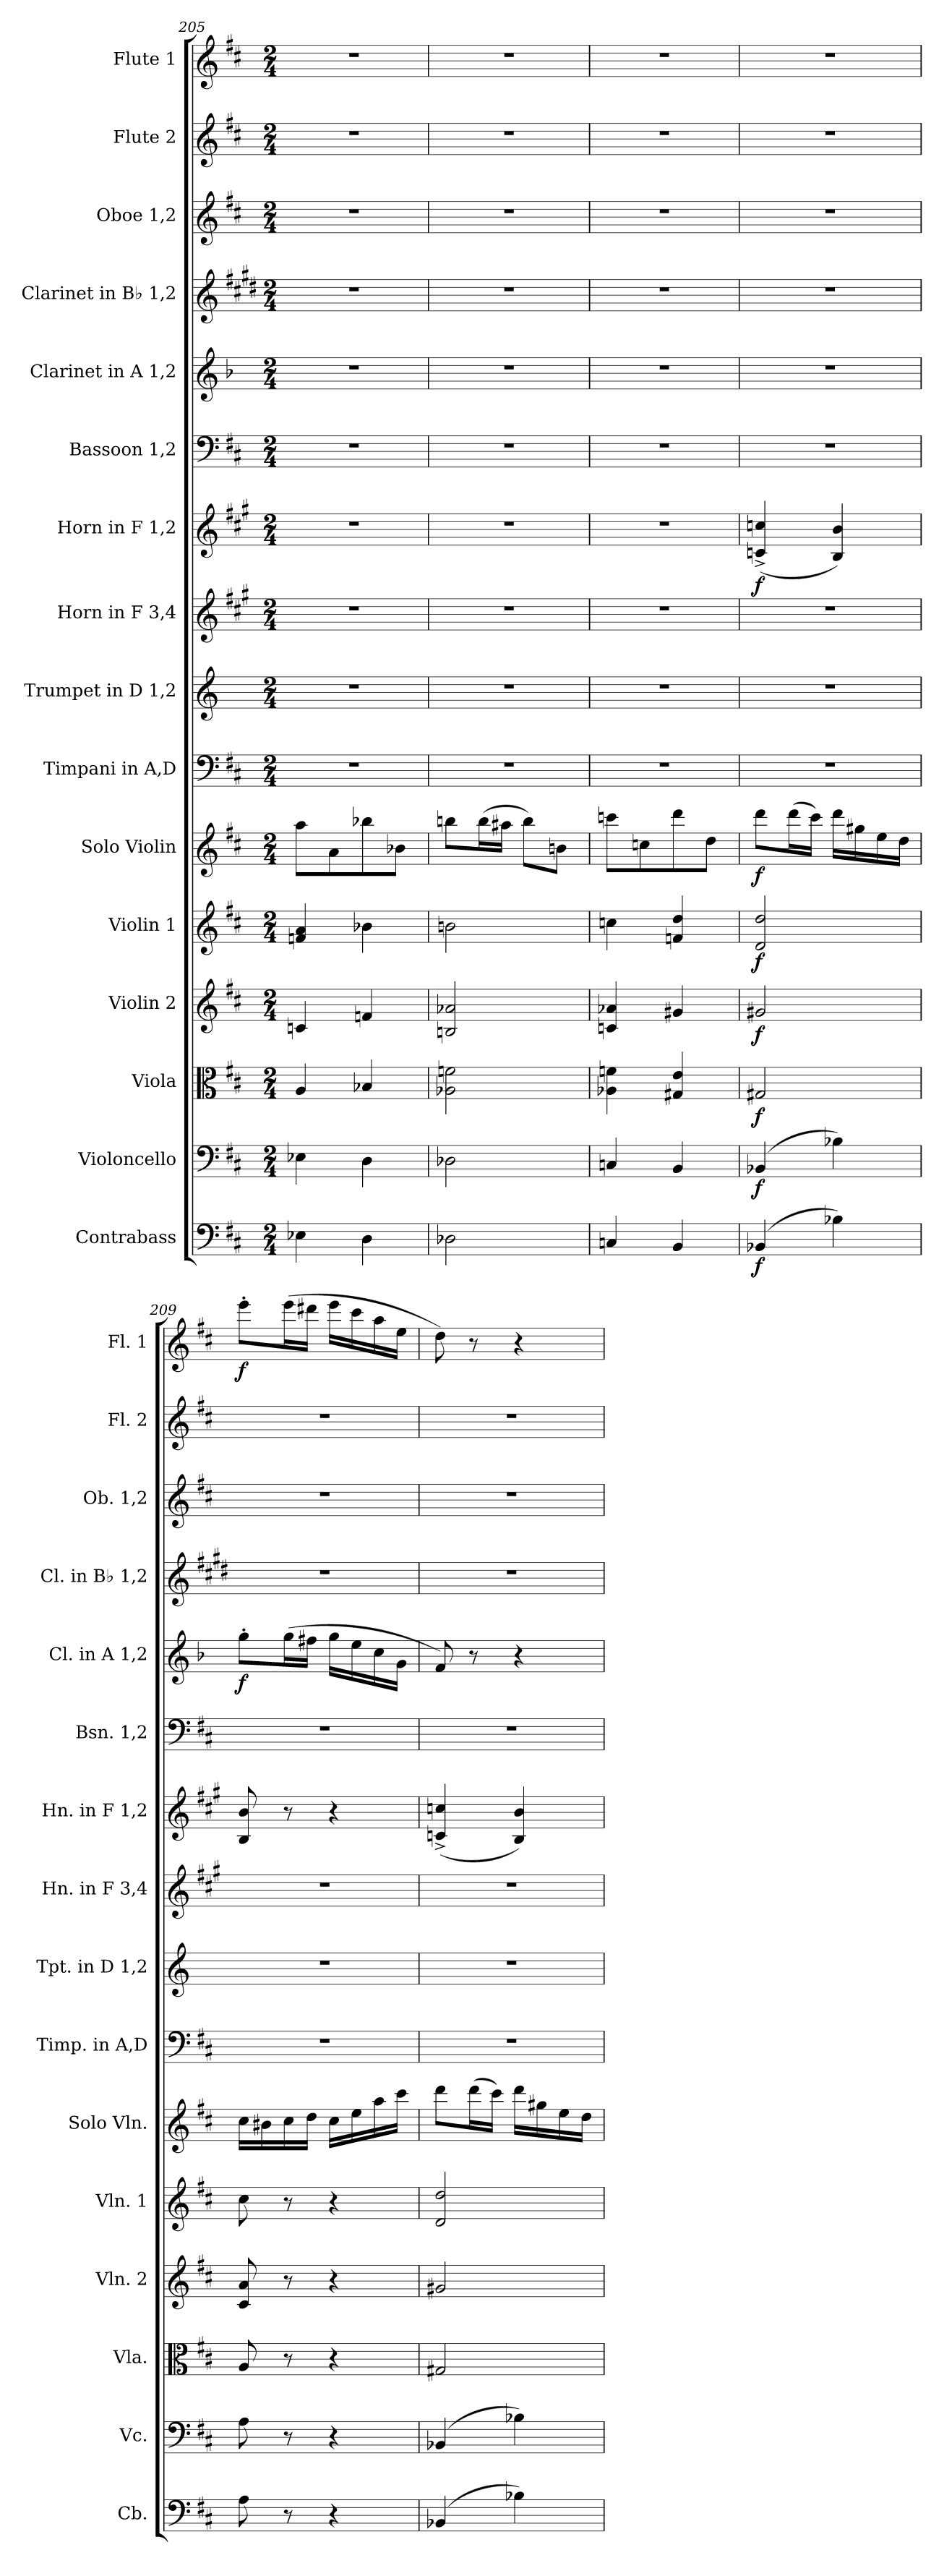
**kern	**dynam	**kern	**dynam	**kern	**dynam	**kern	**dynam	**kern	**dynam	**kern	**dynam	**kern	**kern	**kern	**kern	**dynam	**kern	**kern	**dynam	**kern	**kern	**kern	**kern	**dynam
*part16	*part16	*part15	*part15	*part14	*part14	*part13	*part13	*part12	*part12	*part11	*part11	*part10	*part9	*part8	*part7	*part7	*part6	*part5	*part5	*part4	*part3	*part2	*part1	*part1
*staff16	*staff16	*staff15	*staff15	*staff14	*staff14	*staff13	*staff13	*staff12	*staff12	*staff11	*staff11	*staff10	*staff9	*staff8	*staff7	*staff7	*staff6	*staff5	*staff5	*staff4	*staff3	*staff2	*staff1	*staff1
*I"Contrabass	*	*I"Violoncello	*	*I"Viola	*	*I"Violin 2	*	*I"Violin 1	*	*I"Solo Violin	*	*I"Timpani in A,D	*I"Trumpet in D 1,2	*I"Horn in F 3,4	*I"Horn in F 1,2	*	*I"Bassoon 1,2	*I"Clarinet in A 1,2	*	*I"Clarinet in B♭ 1,2	*I"Oboe 1,2	*I"Flute 2	*I"Flute 1	*
*I'Cb.	*	*I'Vc.	*	*I'Vla.	*	*I'Vln. 2	*	*I'Vln. 1	*	*I'Solo Vln.	*	*I'Timp. in A,D	*I'Tpt. in D 1,2	*I'Hn. in F 3,4	*I'Hn. in F 1,2	*	*I'Bsn. 1,2	*I'Cl. in A 1,2	*	*I'Cl. in B♭ 1,2	*I'Ob. 1,2	*I'Fl. 2	*I'Fl. 1	*
*clefF4	*	*clefF4	*	*clefC3	*	*clefG2	*	*clefG2	*	*clefG2	*	*clefF4	*clefG2	*clefG2	*clefG2	*	*clefF4	*clefG2	*	*clefG2	*clefG2	*clefG2	*clefG2	*
*ITrd7c12	*	*	*	*	*	*	*	*	*	*	*	*	*ITrd-1c-2	*ITrd4c7	*ITrd4c7	*	*	*ITrd2c3	*	*ITrd1c2	*	*	*	*
*k[f#c#]	*	*k[f#c#]	*	*k[f#c#]	*	*k[f#c#]	*	*k[f#c#]	*	*k[f#c#]	*	*k[f#c#]	*k[f#c#]	*k[f#c#]	*k[f#c#]	*	*k[f#c#]	*k[f#c#]	*	*k[f#c#]	*k[f#c#]	*k[f#c#]	*k[f#c#]	*
*M2/4	*	*M2/4	*	*M2/4	*	*M2/4	*	*M2/4	*	*M2/4	*	*M2/4	*M2/4	*M2/4	*M2/4	*	*M2/4	*M2/4	*	*M2/4	*M2/4	*M2/4	*M2/4	*
=205	=205	=205	=205	=205	=205	=205	=205	=205	=205	=205	=205	=205	=205	=205	=205	=205	=205	=205	=205	=205	=205	=205	=205	=205
4EE-X\	.	4E-X\	.	4A/	.	4cn/	.	4fn/ 4a/	.	8aa\L	.	2r	2r	2r	2r	.	2r	2r	.	2r	2r	2r	2r	.
.	.	.	.	.	.	.	.	.	.	8a\	.	.	.	.	.	.	.	.	.	.	.	.	.	.
4DD\	.	4D\	.	4B-X/	.	4fn/	.	4b-X\	.	8bb-X\	.	.	.	.	.	.	.	.	.	.	.	.	.	.
.	.	.	.	.	.	.	.	.	.	8b-X\J	.	.	.	.	.	.	.	.	.	.	.	.	.	.
=206	=206	=206	=206	=206	=206	=206	=206	=206	=206	=206	=206	=206	=206	=206	=206	=206	=206	=206	=206	=206	=206	=206	=206	=206
2DD-X\	.	2D-X\	.	2A-X\ 2fn\	.	2Bn/ 2a-X/	.	2bn\	.	8bbn\L	.	2r	2r	2r	2r	.	2r	2r	.	2r	2r	2r	2r	.
.	.	.	.	.	.	.	.	.	.	(>16bb\L	.	.	.	.	.	.	.	.	.	.	.	.	.	.
.	.	.	.	.	.	.	.	.	.	16aa#X\JJ	.	.	.	.	.	.	.	.	.	.	.	.	.	.
.	.	.	.	.	.	.	.	.	.	8bb\L)	.	.	.	.	.	.	.	.	.	.	.	.	.	.
.	.	.	.	.	.	.	.	.	.	8bn\J	.	.	.	.	.	.	.	.	.	.	.	.	.	.
=207	=207	=207	=207	=207	=207	=207	=207	=207	=207	=207	=207	=207	=207	=207	=207	=207	=207	=207	=207	=207	=207	=207	=207	=207
4CCn/	.	4Cn/	.	4A-X\ 4fn\	.	4cn/ 4a-X/	.	4ccn\	.	8cccn\L	.	2r	2r	2r	2r	.	2r	2r	.	2r	2r	2r	2r	.
.	.	.	.	.	.	.	.	.	.	8ccn\	.	.	.	.	.	.	.	.	.	.	.	.	.	.
4BBB/	.	4BB/	.	4G#X/ 4e/	.	4g#X/	.	4fn/ 4dd/	.	8ddd\	.	.	.	.	.	.	.	.	.	.	.	.	.	.
.	.	.	.	.	.	.	.	.	.	8dd\J	.	.	.	.	.	.	.	.	.	.	.	.	.	.
!!LO:LB:g=z
=208	=208	=208	=208	=208	=208	=208	=208	=208	=208	=208	=208	=208	=208	=208	=208	=208	=208	=208	=208	=208	=208	=208	=208	=208
!	!LO:DY:b	!	!LO:DY:b	!	!LO:DY:b	!	!LO:DY:b	!	!LO:DY:b	!	!LO:DY:b	!	!	!	!	!LO:DY:b	!	!	!	!	!	!	!	!
(>4BBB-X/	f	(>4BB-X/	f	2G#X/	f	2g#X/	f	2d/ 2dd/	f	8ddd\L	f	2r	2r	2r	(<4Fn/^ 4fn/^	f	2r	2r	.	2r	2r	2r	2r	.
.	.	.	.	.	.	.	.	.	.	(>16ddd\L	.	.	.	.	.	.	.	.	.	.	.	.	.	.
.	.	.	.	.	.	.	.	.	.	16ccc#\JJ)	.	.	.	.	.	.	.	.	.	.	.	.	.	.
4BB-X\)	.	4B-X\)	.	.	.	.	.	.	.	16ddd\LL	.	.	.	.	4E/ 4e/)	.	.	.	.	.	.	.	.	.
.	.	.	.	.	.	.	.	.	.	16gg#X\	.	.	.	.	.	.	.	.	.	.	.	.	.	.
.	.	.	.	.	.	.	.	.	.	16ee\	.	.	.	.	.	.	.	.	.	.	.	.	.	.
.	.	.	.	.	.	.	.	.	.	16dd\JJ	.	.	.	.	.	.	.	.	.	.	.	.	.	.
=209	=209	=209	=209	=209	=209	=209	=209	=209	=209	=209	=209	=209	=209	=209	=209	=209	=209	=209	=209	=209	=209	=209	=209	=209
!	!	!	!	!	!	!	!	!	!	!	!	!	!	!	!	!	!	!	!LO:DY:b	!	!	!	!	!LO:DY:b
8AA\	.	8A\	.	8A/	.	8c#/ 8a/	.	8cc#\	.	16cc#\LL	.	2r	2r	2r	8E/ 8e/	.	2r	8ee'\L	f	2r	2r	2r	8eee'\L	f
.	.	.	.	.	.	.	.	.	.	16b#X\	.	.	.	.	.	.	.	.	.	.	.	.	.	.
8r	.	8r	.	8r	.	8r	.	8r	.	16cc#\	.	.	.	.	8r	.	.	(>16ee\L	.	.	.	.	(>16eee\L	.
.	.	.	.	.	.	.	.	.	.	16dd\JJ	.	.	.	.	.	.	.	16dd#X\JJ	.	.	.	.	16ddd#X\JJ	.
4r	.	4r	.	4r	.	4r	.	4r	.	16cc#\LL	.	.	.	.	4r	.	.	16ee\LL	.	.	.	.	16eee\LL	.
.	.	.	.	.	.	.	.	.	.	16ee\	.	.	.	.	.	.	.	16cc#\	.	.	.	.	16ccc#\	.
.	.	.	.	.	.	.	.	.	.	16aa\	.	.	.	.	.	.	.	16a\	.	.	.	.	16aa\	.
.	.	.	.	.	.	.	.	.	.	16ccc#\JJ	.	.	.	.	.	.	.	16e\JJ	.	.	.	.	16ee\JJ	.
=210	=210	=210	=210	=210	=210	=210	=210	=210	=210	=210	=210	=210	=210	=210	=210	=210	=210	=210	=210	=210	=210	=210	=210	=210
(>4BBB-X/	.	(>4BB-X/	.	2G#X/	.	2g#X/	.	2d/ 2dd/	.	8ddd\L	.	2r	2r	2r	(<4Fn/^ 4fn/^	.	2r	8d/)	.	2r	2r	2r	8dd\)	.
.	.	.	.	.	.	.	.	.	.	(>16ddd\L	.	.	.	.	.	.	.	8r	.	.	.	.	8r	.
.	.	.	.	.	.	.	.	.	.	16ccc#\JJ)	.	.	.	.	.	.	.	.	.	.	.	.	.	.
4BB-X\)	.	4B-X\)	.	.	.	.	.	.	.	16ddd\LL	.	.	.	.	4E/ 4e/)	.	.	4r	.	.	.	.	4r	.
.	.	.	.	.	.	.	.	.	.	16gg#X\	.	.	.	.	.	.	.	.	.	.	.	.	.	.
.	.	.	.	.	.	.	.	.	.	16ee\	.	.	.	.	.	.	.	.	.	.	.	.	.	.
.	.	.	.	.	.	.	.	.	.	16dd\JJ	.	.	.	.	.	.	.	.	.	.	.	.	.	.
=	=	=	=	=	=	=	=	=	=	=	=	=	=	=	=	=	=	=	=	=	=	=	=	=
*-	*-	*-	*-	*-	*-	*-	*-	*-	*-	*-	*-	*-	*-	*-	*-	*-	*-	*-	*-	*-	*-	*-	*-	*-
